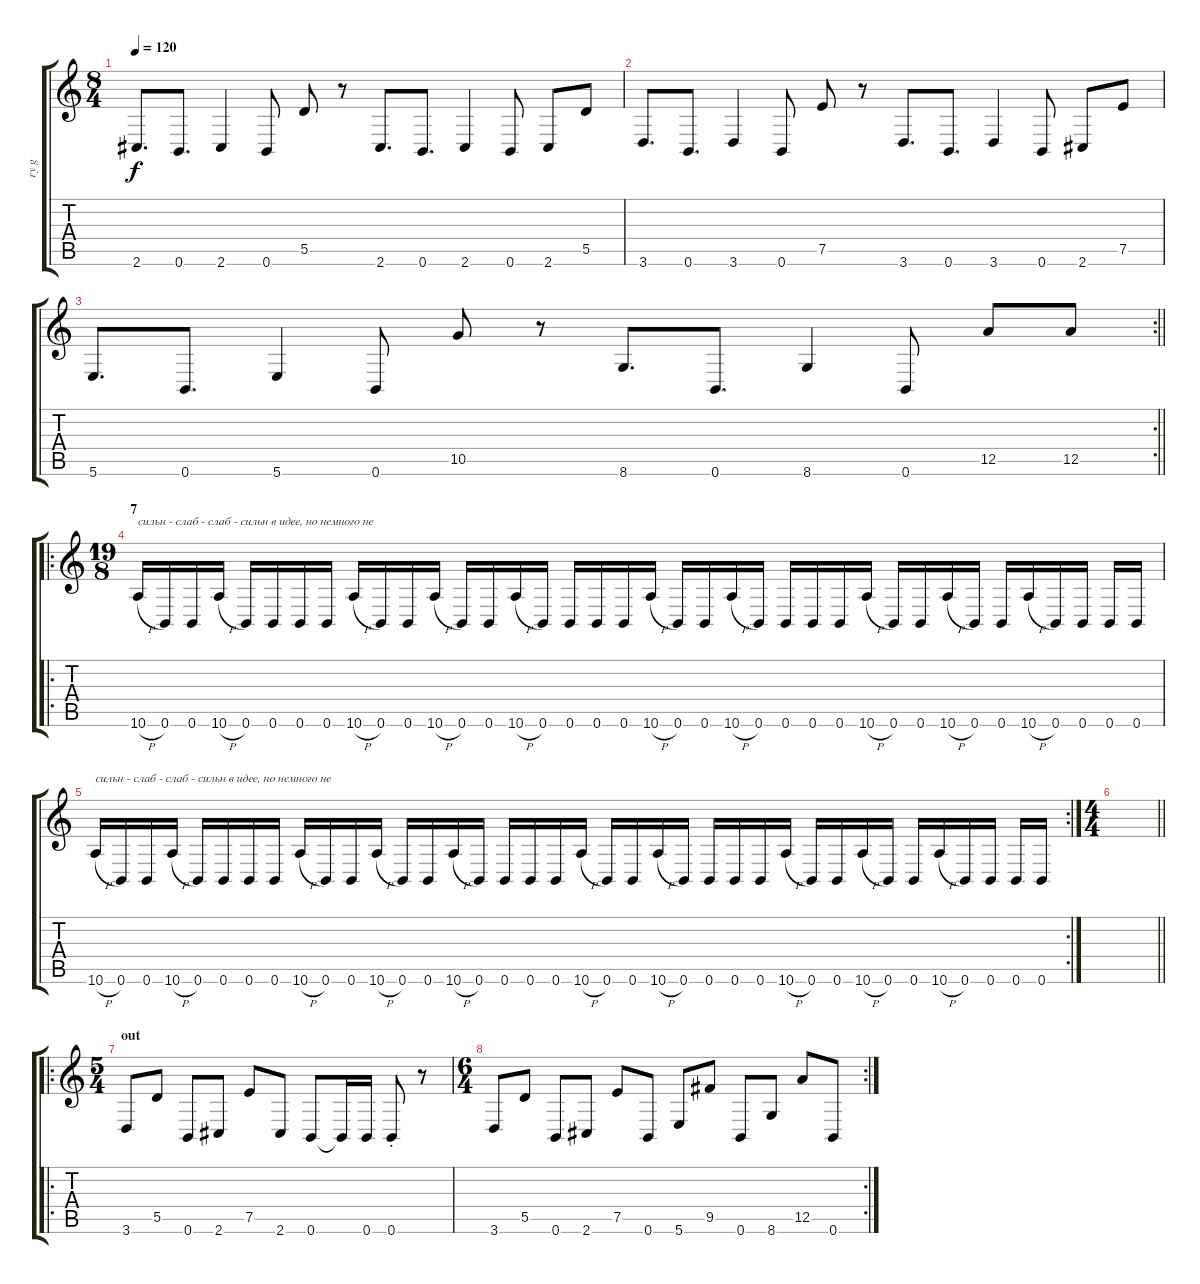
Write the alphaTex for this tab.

\track ("ry g" "ry g") {instrument overdrivenguitar}
\staff {score tabs}
\tuning (E4 B3 G3 D3 A2 B1) {hide}
\ts (8 4)
\tempo 120
\clef g2
\ks c
2.6.8{d dy f} 0.6.8{d} 2.6.4 0.6.8 5.5.8 r.8 2.6.8{d} 0.6.8{d} 2.6.4 0.6.8 2.6.8 5.5.8 |
3.6.8{d} 0.6.8{d} 3.6.4 0.6.8 7.5.8 r.8 3.6.8{d} 0.6.8{d} 3.6.4 0.6.8 2.6.8 7.5.8 |
\rc 2
\barLineRight lightlight
5.6.8{d} 0.6.8{d} 5.6.4 0.6.8 10.5.8 r.8 8.6.8{d} 0.6.8{d} 8.6.4 0.6.8 12.5.8 12.5.8 |
\ro
\ts (19 8)
\section ("" "7")
10.6{h}.16{txt "сильн - слаб - слаб - сильн в идее, но немного не "} 0.6.16 0.6.16 10.6{h}.16 0.6.16 0.6.16 0.6.16 0.6.16 10.6{h}.16 0.6.16 0.6.16 10.6{h}.16 0.6.16 0.6.16 10.6{h}.16 0.6.16 0.6.16 0.6.16 0.6.16 10.6{h}.16 0.6.16 0.6.16 10.6{h}.16 0.6.16 0.6.16 0.6.16 0.6.16 10.6{h}.16 0.6.16 0.6.16 10.6{h}.16 0.6.16 0.6.16 10.6{h}.16 0.6.16 0.6.16 0.6.16 0.6.16 |
\rc 2
10.6{h}.16{txt "сильн - слаб - слаб - сильн в идее, но немного не "} 0.6.16 0.6.16 10.6{h}.16 0.6.16 0.6.16 0.6.16 0.6.16 10.6{h}.16 0.6.16 0.6.16 10.6{h}.16 0.6.16 0.6.16 10.6{h}.16 0.6.16 0.6.16 0.6.16 0.6.16 10.6{h}.16 0.6.16 0.6.16 10.6{h}.16 0.6.16 0.6.16 0.6.16 0.6.16 10.6{h}.16 0.6.16 0.6.16 10.6{h}.16 0.6.16 0.6.16 10.6{h}.16 0.6.16 0.6.16 0.6.16 0.6.16 |
\ts (4 4)
\barLineRight lightlight
|
\ro
\ts (5 4)
\section ("" "out")
3.6.8 5.5.8 0.6.8 2.6.8 7.5.8 2.6.8 0.6.8 0.6{t}.16 0.6.16 0.6{st}.8 r.8 |
\rc 2
\ts (6 4)
3.6.8 5.5.8 0.6.8 2.6.8 7.5.8 0.6.8 5.6.8 9.5.8 0.6.8 8.6.8 12.5.8 0.6.8
